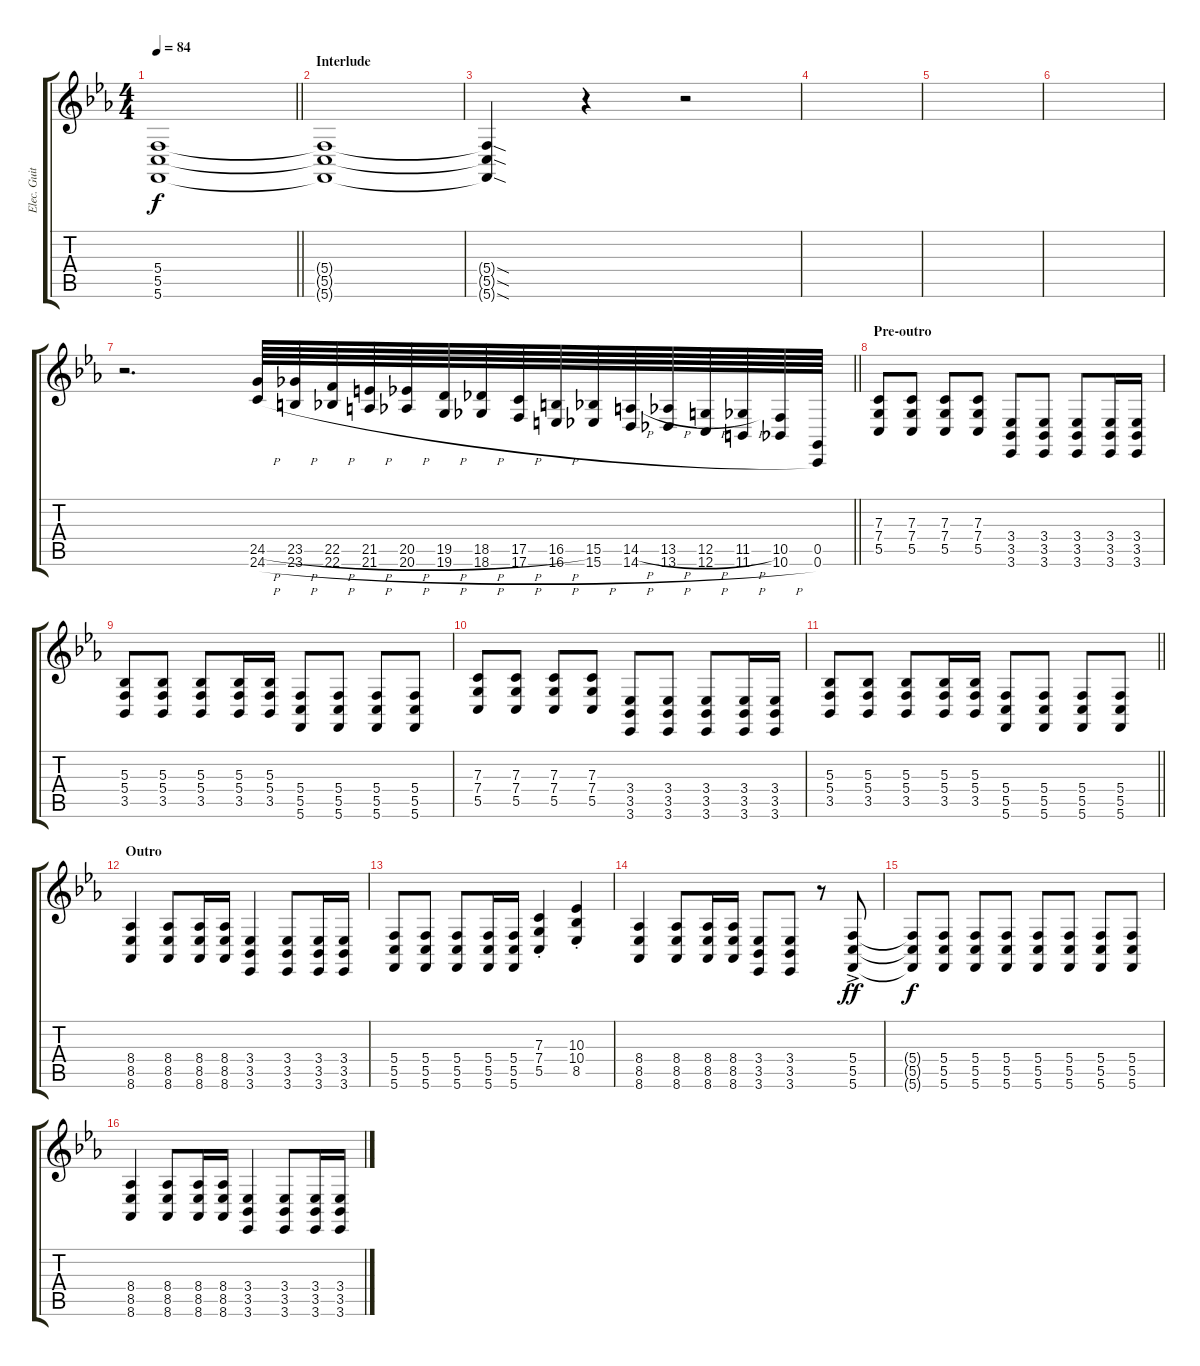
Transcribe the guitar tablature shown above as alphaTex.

\track ("Elec. Guitar" "Elec. Guit") {instrument brightacousticpiano}
\staff {score tabs}
\tuning (D4 A3 F3 C3 G2 C2) {hide}
\ts (4 4)
\tempo 84
\clef g2
\barLineRight lightlight
\ks cminor
(5.4{t} 5.5{t} 5.6{t}).1{dy f} |
\section ("" "Interlude")
(5.4{t} 5.5{t} 5.6{t}).1 |
(5.4{sod t} 5.5{sod t} 5.6{sod t}).4 r.4 r.2 |
|
|
|
\barLineRight lightlight
r.2{d} (24.5{h} 24.6{h}).64 (23.5{h} 23.6{h}).64 (22.5{h} 22.6{h}).64 (21.5{h} 21.6{h}).64 (20.5{h} 20.6{h}).64 (19.5{h} 19.6{h}).64 (18.5{h} 18.6{h}).64 (17.5{h} 17.6{h}).64 (16.5{h} 16.6{h}).64 (15.5 15.6{h}).64 (14.5{h} 14.6{h}).64 (13.5{h} 13.6{h}).64 (12.5{h} 12.6{h}).64 (11.5{h} 11.6{h}).64 (10.5 10.6{h}).64 (0.5 0.6).64 |
\section ("" "Pre-outro")
(7.3 7.4 5.5).8 (7.3 7.4 5.5).8 (7.3 7.4 5.5).8 (7.3 7.4 5.5).8 (3.4 3.5 3.6).8 (3.4 3.5 3.6).8 (3.4 3.5 3.6).8 (3.4 3.5 3.6).16 (3.4 3.5 3.6).16 |
(5.3 5.4 3.5).8 (5.3 5.4 3.5).8 (5.3 5.4 3.5).8 (5.3 5.4 3.5).16 (5.3 5.4 3.5).16 (5.4 5.5 5.6).8 (5.4 5.5 5.6).8 (5.4 5.5 5.6).8 (5.4 5.5 5.6).8 |
(7.3 7.4 5.5).8 (7.3 7.4 5.5).8 (7.3 7.4 5.5).8 (7.3 7.4 5.5).8 (3.4 3.5 3.6).8 (3.4 3.5 3.6).8 (3.4 3.5 3.6).8 (3.4 3.5 3.6).16 (3.4 3.5 3.6).16 |
\barLineRight lightlight
(5.3 5.4 3.5).8 (5.3 5.4 3.5).8 (5.3 5.4 3.5).8 (5.3 5.4 3.5).16 (5.3 5.4 3.5).16 (5.4 5.5 5.6).8 (5.4 5.5 5.6).8 (5.4 5.5 5.6).8 (5.4 5.5 5.6).8 |
\section ("" "Outro")
(8.4 8.5 8.6).4 (8.4 8.5 8.6).8 (8.4 8.5 8.6).16 (8.4 8.5 8.6).16 (3.4 3.5 3.6).4 (3.4 3.5 3.6).8 (3.4 3.5 3.6).16 (3.4 3.5 3.6).16 |
(5.4 5.5 5.6).8 (5.4 5.5 5.6).8 (5.4 5.5 5.6).8 (5.4 5.5 5.6).16 (5.4 5.5 5.6).16 (7.3{st} 7.4{st} 5.5{st}).4 (10.3{st} 10.4{st} 8.5{st}).4 |
(8.4 8.5 8.6).4 (8.4 8.5 8.6).8 (8.4 8.5 8.6).16 (8.4 8.5 8.6).16 (3.4 3.5 3.6).8 (3.4 3.5 3.6).8 r.8 (5.4{ac} 5.5 5.6).8{dy ff} |
(5.4{t} 5.5{t} 5.6{t}).8{dy f} (5.4 5.5 5.6).8 (5.4 5.5 5.6).8 (5.4 5.5 5.6).8 (5.4 5.5 5.6).8 (5.4 5.5 5.6).8 (5.4 5.5 5.6).8 (5.4 5.5 5.6).8 |
(8.4 8.5 8.6).4 (8.4 8.5 8.6).8 (8.4 8.5 8.6).16 (8.4 8.5 8.6).16 (3.4 3.5 3.6).4 (3.4 3.5 3.6).8 (3.4 3.5 3.6).16 (3.4 3.5 3.6).16
